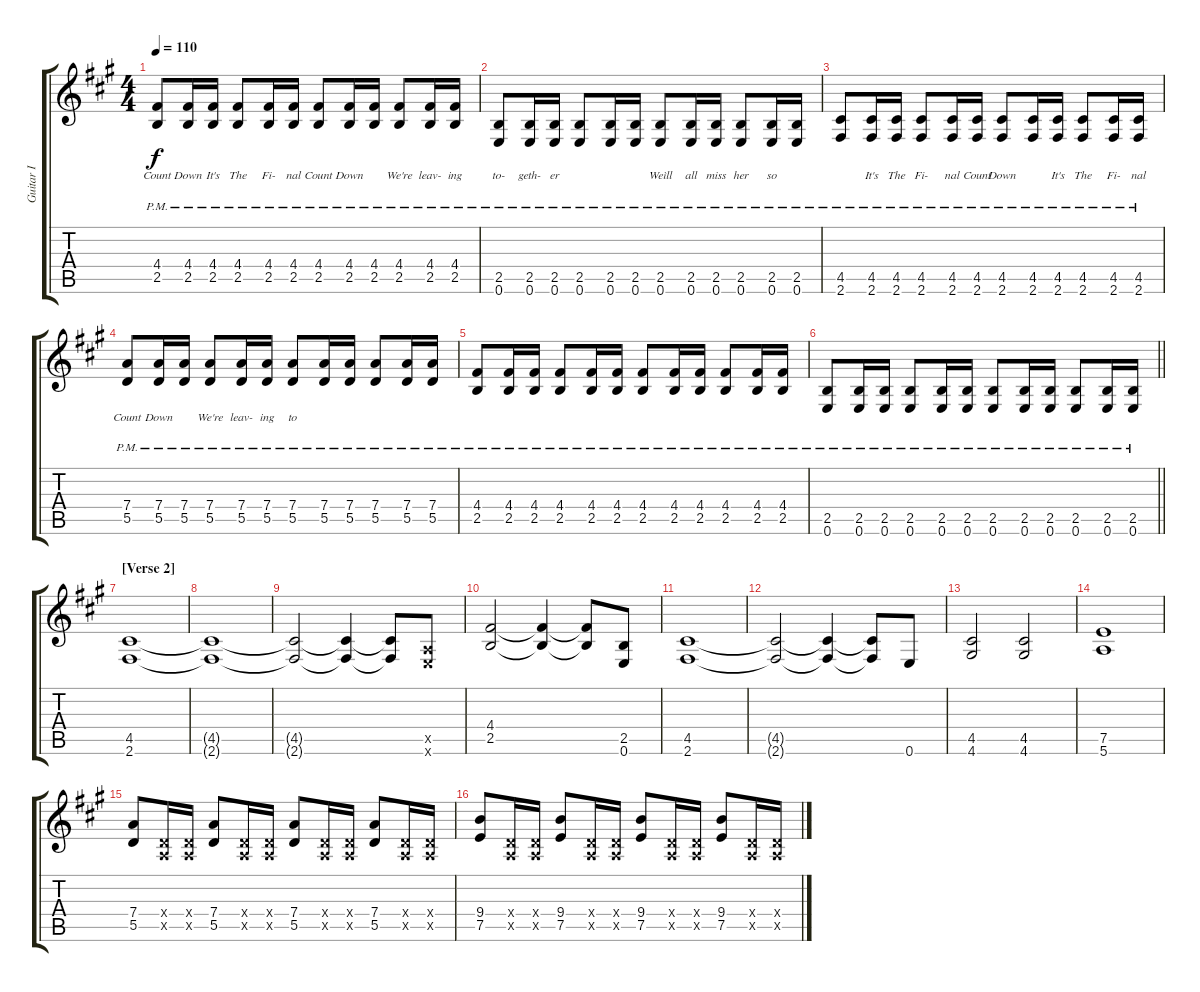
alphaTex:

\track ("Guitar I" "Guitar I") {instrument distortionguitar}
\staff {score tabs}
\tuning (E4 B3 G3 D3 A2 E2) {hide}
\ts (4 4)
\tempo 110
\clef g2
\ks a
(4.4{pm} 2.5{pm}).8{lyrics (0 "Count") lyrics (1 "") lyrics (2 "") lyrics (3 "") lyrics (4 "") dy f} (4.4{pm} 2.5{pm}).16{lyrics (0 "Down") lyrics (1 "") lyrics (2 "") lyrics (3 "") lyrics (4 "")} (4.4{pm} 2.5{pm}).16{lyrics (0 "It's") lyrics (1 "") lyrics (2 "") lyrics (3 "") lyrics (4 "")} (4.4{pm} 2.5{pm}).8{lyrics (0 "The") lyrics (1 "") lyrics (2 "") lyrics (3 "") lyrics (4 "")} (4.4{pm} 2.5{pm}).16{lyrics (0 "Fi-") lyrics (1 "") lyrics (2 "") lyrics (3 "") lyrics (4 "")} (4.4{pm} 2.5{pm}).16{lyrics (0 "nal") lyrics (1 "") lyrics (2 "") lyrics (3 "") lyrics (4 "")} (4.4{pm} 2.5{pm}).8{lyrics (0 "Count") lyrics (1 "") lyrics (2 "") lyrics (3 "") lyrics (4 "")} (4.4{pm} 2.5{pm}).16{lyrics (0 "Down") lyrics (1 "") lyrics (2 "") lyrics (3 "") lyrics (4 "")} (4.4{pm} 2.5{pm}).16{lyrics (0 "") lyrics (1 "") lyrics (2 "") lyrics (3 "") lyrics (4 "")} (4.4{pm} 2.5{pm}).8{lyrics (0 "We're") lyrics (1 "") lyrics (2 "") lyrics (3 "") lyrics (4 "")} (4.4{pm} 2.5{pm}).16{lyrics (0 "leav-") lyrics (1 "") lyrics (2 "") lyrics (3 "") lyrics (4 "")} (4.4{pm} 2.5{pm}).16{lyrics (0 "ing") lyrics (1 "") lyrics (2 "") lyrics (3 "") lyrics (4 "")} |
(2.5{pm} 0.6{pm}).8{lyrics (0 "to-") lyrics (1 "") lyrics (2 "") lyrics (3 "") lyrics (4 "")} (2.5{pm} 0.6{pm}).16{lyrics (0 "geth-") lyrics (1 "") lyrics (2 "") lyrics (3 "") lyrics (4 "")} (2.5{pm} 0.6{pm}).16{lyrics (0 "er") lyrics (1 "") lyrics (2 "") lyrics (3 "") lyrics (4 "")} (2.5{pm} 0.6{pm}).8{lyrics (0 "") lyrics (1 "") lyrics (2 "") lyrics (3 "") lyrics (4 "")} (2.5{pm} 0.6{pm}).16{lyrics (0 "") lyrics (1 "") lyrics (2 "") lyrics (3 "") lyrics (4 "")} (2.5{pm} 0.6{pm}).16{lyrics (0 "") lyrics (1 "") lyrics (2 "") lyrics (3 "") lyrics (4 "")} (2.5{pm} 0.6{pm}).8{lyrics (0 "Weìll") lyrics (1 "") lyrics (2 "") lyrics (3 "") lyrics (4 "")} (2.5{pm} 0.6{pm}).16{lyrics (0 "all") lyrics (1 "") lyrics (2 "") lyrics (3 "") lyrics (4 "")} (2.5{pm} 0.6{pm}).16{lyrics (0 "miss") lyrics (1 "") lyrics (2 "") lyrics (3 "") lyrics (4 "")} (2.5{pm} 0.6{pm}).8{lyrics (0 "her") lyrics (1 "") lyrics (2 "") lyrics (3 "") lyrics (4 "")} (2.5{pm} 0.6{pm}).16{lyrics (0 "so") lyrics (1 "") lyrics (2 "") lyrics (3 "") lyrics (4 "")} (2.5{pm} 0.6{pm}).16{lyrics (0 "") lyrics (1 "") lyrics (2 "") lyrics (3 "") lyrics (4 "")} |
(4.5{pm} 2.6{pm}).8{lyrics (0 "") lyrics (1 "") lyrics (2 "") lyrics (3 "") lyrics (4 "")} (4.5{pm} 2.6{pm}).16{lyrics (0 "It's") lyrics (1 "") lyrics (2 "") lyrics (3 "") lyrics (4 "")} (4.5{pm} 2.6{pm}).16{lyrics (0 "The") lyrics (1 "") lyrics (2 "") lyrics (3 "") lyrics (4 "")} (4.5{pm} 2.6{pm}).8{lyrics (0 "Fi-") lyrics (1 "") lyrics (2 "") lyrics (3 "") lyrics (4 "")} (4.5{pm} 2.6{pm}).16{lyrics (0 "nal") lyrics (1 "") lyrics (2 "") lyrics (3 "") lyrics (4 "")} (4.5{pm} 2.6{pm}).16{lyrics (0 "Count") lyrics (1 "") lyrics (2 "") lyrics (3 "") lyrics (4 "")} (4.5{pm} 2.6{pm}).8{lyrics (0 "Down") lyrics (1 "") lyrics (2 "") lyrics (3 "") lyrics (4 "")} (4.5{pm} 2.6{pm}).16{lyrics (0 "") lyrics (1 "") lyrics (2 "") lyrics (3 "") lyrics (4 "")} (4.5{pm} 2.6{pm}).16{lyrics (0 "It's") lyrics (1 "") lyrics (2 "") lyrics (3 "") lyrics (4 "")} (4.5{pm} 2.6{pm}).8{lyrics (0 "The") lyrics (1 "") lyrics (2 "") lyrics (3 "") lyrics (4 "")} (4.5{pm} 2.6{pm}).16{lyrics (0 "Fi-") lyrics (1 "") lyrics (2 "") lyrics (3 "") lyrics (4 "")} (4.5{pm} 2.6{pm}).16{lyrics (0 "nal") lyrics (1 "") lyrics (2 "") lyrics (3 "") lyrics (4 "")} |
(7.4{pm} 5.5{pm}).8{lyrics (0 "Count") lyrics (1 "") lyrics (2 "") lyrics (3 "") lyrics (4 "")} (7.4{pm} 5.5{pm}).16{lyrics (0 "Down") lyrics (1 "") lyrics (2 "") lyrics (3 "") lyrics (4 "")} (7.4{pm} 5.5{pm}).16{lyrics (0 "") lyrics (1 "") lyrics (2 "") lyrics (3 "") lyrics (4 "")} (7.4{pm} 5.5{pm}).8{lyrics (0 "We're") lyrics (1 "") lyrics (2 "") lyrics (3 "") lyrics (4 "")} (7.4{pm} 5.5{pm}).16{lyrics (0 "leav-") lyrics (1 "") lyrics (2 "") lyrics (3 "") lyrics (4 "")} (7.4{pm} 5.5{pm}).16{lyrics (0 "ing") lyrics (1 "") lyrics (2 "") lyrics (3 "") lyrics (4 "")} (7.4{pm} 5.5{pm}).8{lyrics (0 "to") lyrics (1 "") lyrics (2 "") lyrics (3 "") lyrics (4 "")} (7.4{pm} 5.5{pm}).16 (7.4{pm} 5.5{pm}).16 (7.4{pm} 5.5{pm}).8 (7.4{pm} 5.5{pm}).16 (7.4{pm} 5.5{pm}).16 |
(4.4{pm} 2.5{pm}).8 (4.4{pm} 2.5{pm}).16 (4.4{pm} 2.5{pm}).16 (4.4{pm} 2.5{pm}).8 (4.4{pm} 2.5{pm}).16 (4.4{pm} 2.5{pm}).16 (4.4{pm} 2.5{pm}).8 (4.4{pm} 2.5{pm}).16 (4.4{pm} 2.5{pm}).16 (4.4{pm} 2.5{pm}).8 (4.4{pm} 2.5{pm}).16 (4.4{pm} 2.5{pm}).16 |
\barLineRight lightlight
(2.5{pm} 0.6{pm}).8 (2.5{pm} 0.6{pm}).16 (2.5{pm} 0.6{pm}).16 (2.5{pm} 0.6{pm}).8 (2.5{pm} 0.6{pm}).16 (2.5{pm} 0.6{pm}).16 (2.5{pm} 0.6{pm}).8 (2.5{pm} 0.6{pm}).16 (2.5{pm} 0.6{pm}).16 (2.5{pm} 0.6{pm}).8 (2.5{pm} 0.6{pm}).16 (2.5{pm} 0.6{pm}).16 |
\section ("" "[Verse 2]")
(4.5 2.6).1 |
(4.5{t} 2.6{t}).1 |
(4.5{t} 2.6{t}).2 (4.5{t} 2.6{t}).4 (4.5{t} 2.6{t}).8 (0.5{x} 0.6{x}).8 |
(4.4 2.5).2 (4.4{t} 2.5{t}).4 (4.4{t} 2.5{t}).8 (2.5 0.6).8 |
(4.5 2.6).1 |
(4.5{t} 2.6{t}).2 (4.5{t} 2.6{t}).4 (4.5{t} 2.6{t}).8 0.6.8 |
(4.5 4.6).2 (4.5 4.6).2 |
(7.5 5.6).1 |
(7.4 5.5).8 (0.4{x} 0.5{x}).16 (0.4{x} 0.5{x}).16 (7.4 5.5).8 (0.4{x} 0.5{x}).16 (0.4{x} 0.5{x}).16 (7.4 5.5).8 (0.4{x} 0.5{x}).16 (0.4{x} 0.5{x}).16 (7.4 5.5).8 (0.4{x} 0.5{x}).16 (0.4{x} 0.5{x}).16 |
(9.4 7.5).8 (0.4{x} 0.5{x}).16 (0.4{x} 0.5{x}).16 (9.4 7.5).8 (0.4{x} 0.5{x}).16 (0.4{x} 0.5{x}).16 (9.4 7.5).8 (0.4{x} 0.5{x}).16 (0.4{x} 0.5{x}).16 (9.4 7.5).8 (0.4{x} 0.5{x}).16 (0.4{x} 0.5{x}).16
